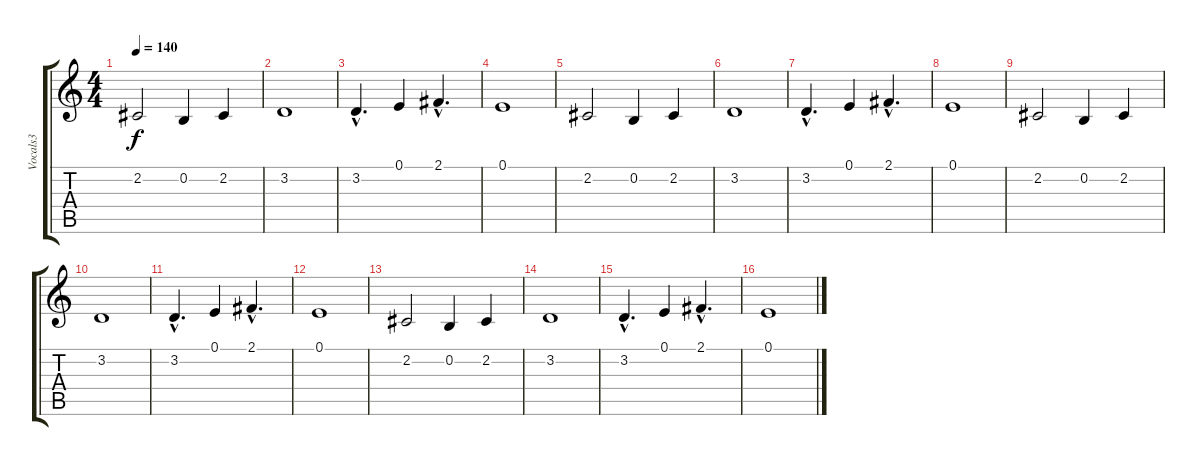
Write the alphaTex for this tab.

\track ("Vocals3" "Vocals3") {instrument lead1square}
\staff {score tabs}
\tuning (E4 B3 G3 D3 A2 E2) {hide}
\ts (4 4)
\tempo 140
\clef g2
\ks c
2.2.2{dy f} 0.2.4 2.2.4 |
3.2.1 |
3.2{hac}.4{d} 0.1.4 2.1{hac}.4{d} |
0.1.1 |
2.2.2 0.2.4 2.2.4 |
3.2.1 |
3.2{hac}.4{d} 0.1.4 2.1{hac}.4{d} |
0.1.1 |
2.2.2 0.2.4 2.2.4 |
3.2.1 |
3.2{hac}.4{d} 0.1.4 2.1{hac}.4{d} |
0.1.1 |
2.2.2 0.2.4 2.2.4 |
3.2.1 |
3.2{hac}.4{d} 0.1.4 2.1{hac}.4{d} |
0.1.1
